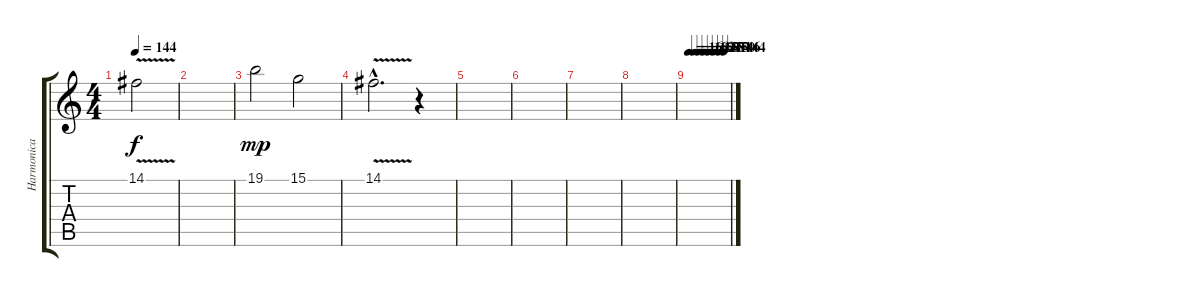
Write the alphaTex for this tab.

\track ("Harmonica" "Harmonica") {instrument harmonica}
\staff {score tabs}
\tuning (E4 B3 G3 D3 A2 E2) {hide}
\ts (4 4)
\tempo 144
\clef g2
\ks c
14.1{v}.2{dy f} |
|
19.1.2{dy mp} 15.1.2 |
14.1{v hac}.2{d} r.4 |
|
|
|
|
\tempo 164
\tempo (162 0.125)
\tempo (160 0.25)
\tempo (158 0.375)
\tempo (154 0.5)
\tempo (150 0.625)
\tempo (146 0.75)
\tempo (144 0.875)
